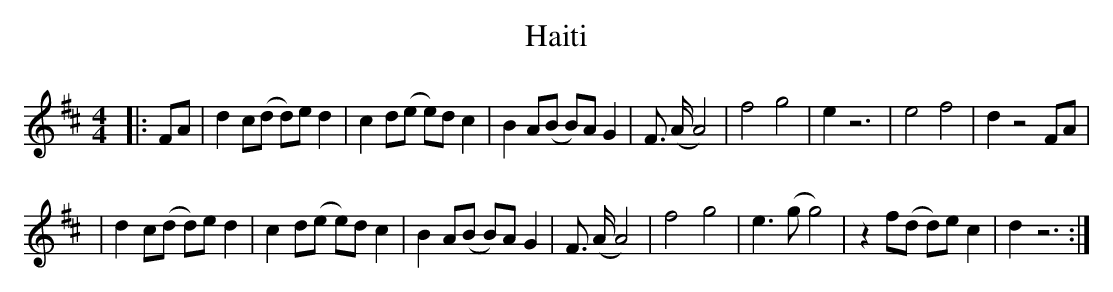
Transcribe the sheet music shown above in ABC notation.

X:1
T:Haiti
M:4/4
L:1/8
K:D
|: FA | d2 c(d d)e d2  | c2 d(e e)d c2 | B2 A(B B)A G2 | F3/ (A/ A4) | f4 g4 | e2 z6 | e4 f4 | d2 z4 FA |
| d2 c(d d)e d2  | c2 d(e e)d c2 | B2 A(B B)A G2 | F3/ (A/ A4) | f4 g4 | e3(g g4) | z2 f(d d)e c2 | d2 z6 :|
